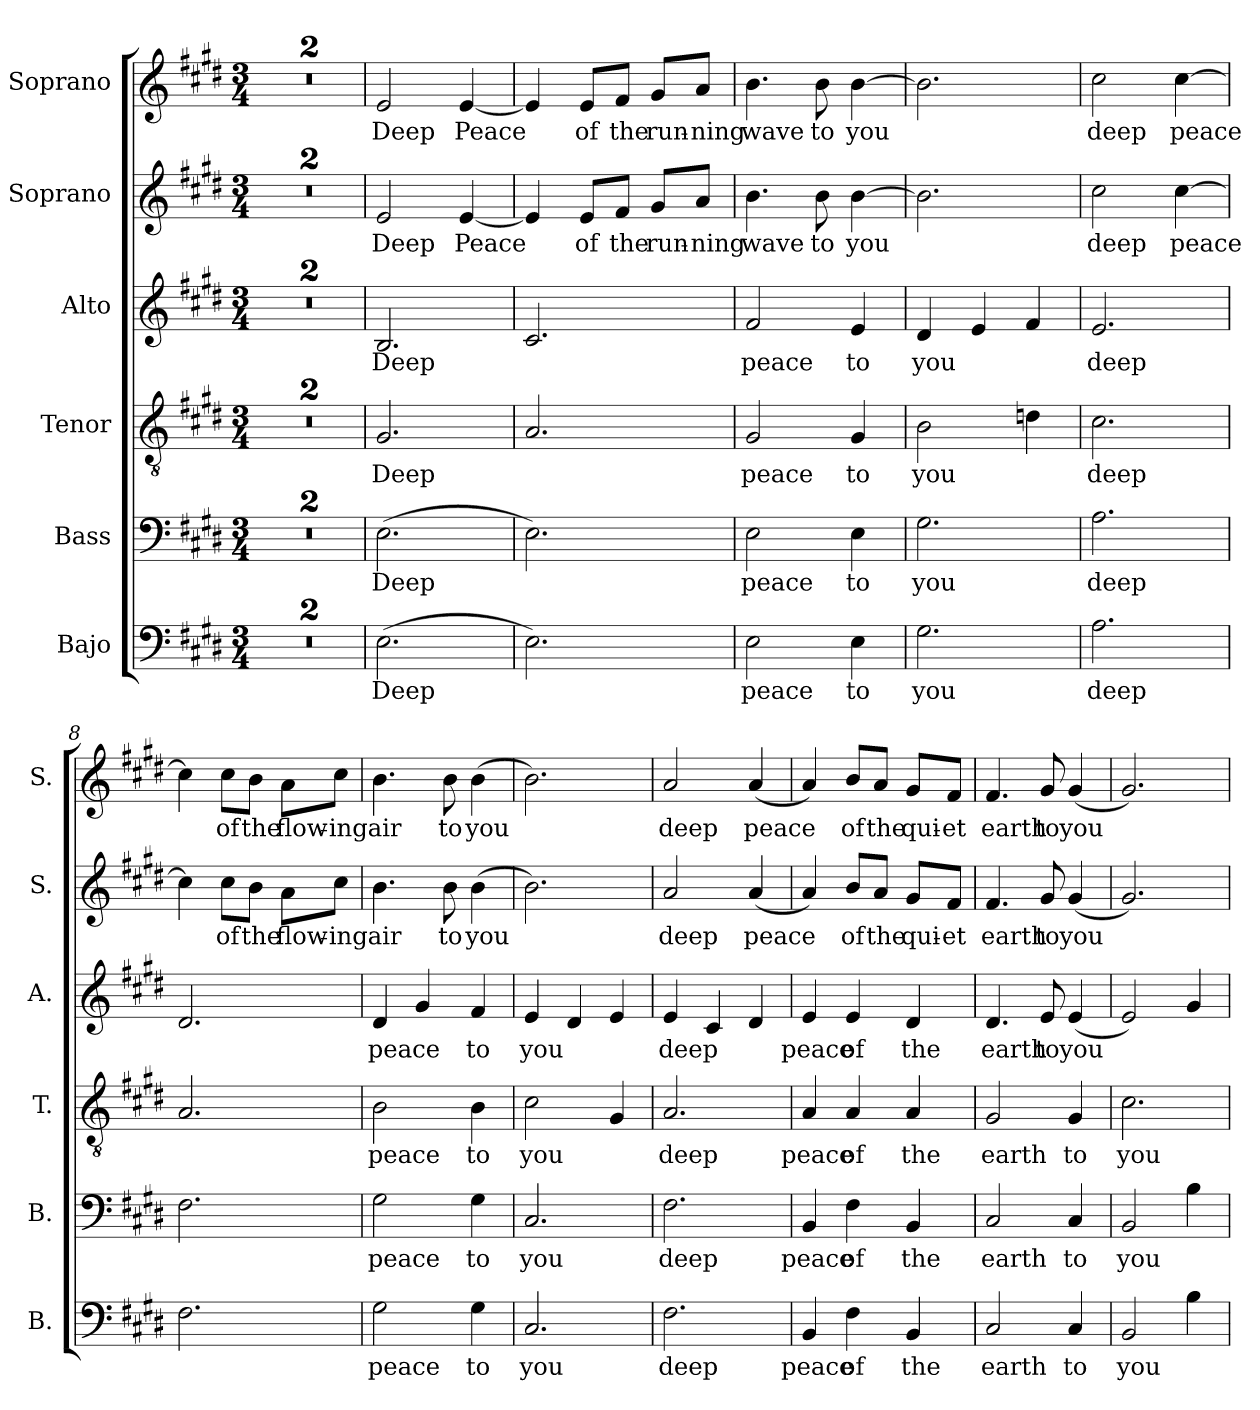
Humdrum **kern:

**kern	**text	**kern	**text	**kern	**text	**kern	**text	**kern	**text	**kern	**text
*part6	*part6	*part5	*part5	*part4	*part4	*part3	*part3	*part2	*part2	*part1	*part1
*staff6	*staff6	*staff5	*staff5	*staff4	*staff4	*staff3	*staff3	*staff2	*staff2	*staff1	*staff1
*I"Bajo	*	*I"Bass	*	*I"Tenor	*	*I"Alto	*	*I"Soprano	*	*I"Soprano	*
*I'B.	*	*I'B.	*	*I'T.	*	*I'A.	*	*I'S.	*	*I'S.	*
*clefF4	*	*clefF4	*	*clefGv2	*	*clefG2	*	*clefG2	*	*clefG2	*
*k[f#c#g#d#]	*	*k[f#c#g#d#]	*	*k[f#c#g#d#]	*	*k[f#c#g#d#]	*	*k[f#c#g#d#]	*	*k[f#c#g#d#]	*
*M3/4	*	*M3/4	*	*M3/4	*	*M3/4	*	*M3/4	*	*M3/4	*
=1	=1	=1	=1	=1	=1	=1	=1	=1	=1	=1	=1
2.r	.	2.r	.	2.r	.	2.r	.	2.r	.	2.r	.
=2	=2	=2	=2	=2	=2	=2	=2	=2	=2	=2	=2
2.r	.	2.r	.	2.r	.	2.r	.	2.r	.	2.r	.
=3	=3	=3	=3	=3	=3	=3	=3	=3	=3	=3	=3
(2.E\	Deep	(2.E\	Deep	2.G#/	Deep	2.B/	Deep	2e/	Deep	2e/	Deep
.	.	.	.	.	.	.	.	[4e/	Peace	[4e/	Peace
=4	=4	=4	=4	=4	=4	=4	=4	=4	=4	=4	=4
2.E\)	.	2.E\)	.	2.A/	.	2.c#/	.	4e/]	.	4e/]	.
.	.	.	.	.	.	.	.	8e/L	of	8e/L	of
.	.	.	.	.	.	.	.	8f#/J	the	8f#/J	the
.	.	.	.	.	.	.	.	8g#/L	run-	8g#/L	run-
.	.	.	.	.	.	.	.	8a/J	-ning	8a/J	-ning
=5	=5	=5	=5	=5	=5	=5	=5	=5	=5	=5	=5
2E\	peace	2E\	peace	2G#/	peace	2f#/	peace	4.b\	wave	4.b\	wave
.	.	.	.	.	.	.	.	8b\	to	8b\	to
4E\	to	4E\	to	4G#/	to	4e/	to	[4b\	you	[4b\	you
=6	=6	=6	=6	=6	=6	=6	=6	=6	=6	=6	=6
2.G#\	you	2.G#\	you	2B\	you	4d#/	you	2.b\]	.	2.b\]	.
.	.	.	.	.	.	4e/	.	.	.	.	.
.	.	.	.	4dn\	.	4f#/	.	.	.	.	.
=7	=7	=7	=7	=7	=7	=7	=7	=7	=7	=7	=7
2.A\	deep	2.A\	deep	2.c#\	deep	2.e/	deep	2cc#\	deep	2cc#\	deep
.	.	.	.	.	.	.	.	[4cc#\	peace	[4cc#\	peace
!!LO:LB:g=z
=8	=8	=8	=8	=8	=8	=8	=8	=8	=8	=8	=8
2.F#\	.	2.F#\	.	2.A/	.	2.d#/	.	4cc#\]	.	4cc#\]	.
.	.	.	.	.	.	.	.	8cc#\L	of	8cc#\L	of
.	.	.	.	.	.	.	.	8b\J	the	8b\J	the
.	.	.	.	.	.	.	.	8a\L	flow-	8a\L	flow-
.	.	.	.	.	.	.	.	8cc#\J	-ing	8cc#\J	-ing
=9	=9	=9	=9	=9	=9	=9	=9	=9	=9	=9	=9
2G#\	peace	2G#\	peace	2B\	peace	4d#/	peace	4.b\	air	4.b\	air
.	.	.	.	.	.	4g#/	.	.	.	.	.
.	.	.	.	.	.	.	.	8b\	to	8b\	to
4G#\	to	4G#\	to	4B\	to	4f#/	to	(4b\	you	(4b\	you
=10	=10	=10	=10	=10	=10	=10	=10	=10	=10	=10	=10
2.C#/	you	2.C#/	you	2c#\	you	4e/	you	2.b\)	.	2.b\)	.
.	.	.	.	.	.	4d#/	.	.	.	.	.
.	.	.	.	4G#/	.	4e/	.	.	.	.	.
=11	=11	=11	=11	=11	=11	=11	=11	=11	=11	=11	=11
2.F#\	deep	2.F#\	deep	2.A/	deep	4e/	deep	2a/	deep	2a/	deep
.	.	.	.	.	.	4c#/	.	.	.	.	.
.	.	.	.	.	.	4d#/	.	(4a/	peace	(4a/	peace
=12	=12	=12	=12	=12	=12	=12	=12	=12	=12	=12	=12
4BB/	peace	4BB/	peace	4A/	peace	4e/	peace	4a/)	.	4a/)	.
4F#\	of	4F#\	of	4A/	of	4e/	of	8b/L	of	8b/L	of
.	.	.	.	.	.	.	.	8a/J	the	8a/J	the
4BB/	the	4BB/	the	4A/	the	4d#/	the	8g#/L	qui-	8g#/L	qui-
.	.	.	.	.	.	.	.	8f#/J	-et	8f#/J	-et
!!LO:PB:g=z
=13	=13	=13	=13	=13	=13	=13	=13	=13	=13	=13	=13
2C#/	earth	2C#/	earth	2G#/	earth	4.d#/	earth	4.f#/	earth	4.f#/	earth
.	.	.	.	.	.	8e/	to	8g#/	to	8g#/	to
4C#/	to	4C#/	to	4G#/	to	(4e/	you	(4g#/	you	(4g#/	you
=14	=14	=14	=14	=14	=14	=14	=14	=14	=14	=14	=14
2BB/	you	2BB/	you	2.c#\	you	2e/)	.	2.g#/)	.	2.g#/)	.
4B\	.	4B\	.	.	.	4g#/	.	.	.	.	.
=	=	=	=	=	=	=	=	=	=	=	=
*-	*-	*-	*-	*-	*-	*-	*-	*-	*-	*-	*-
